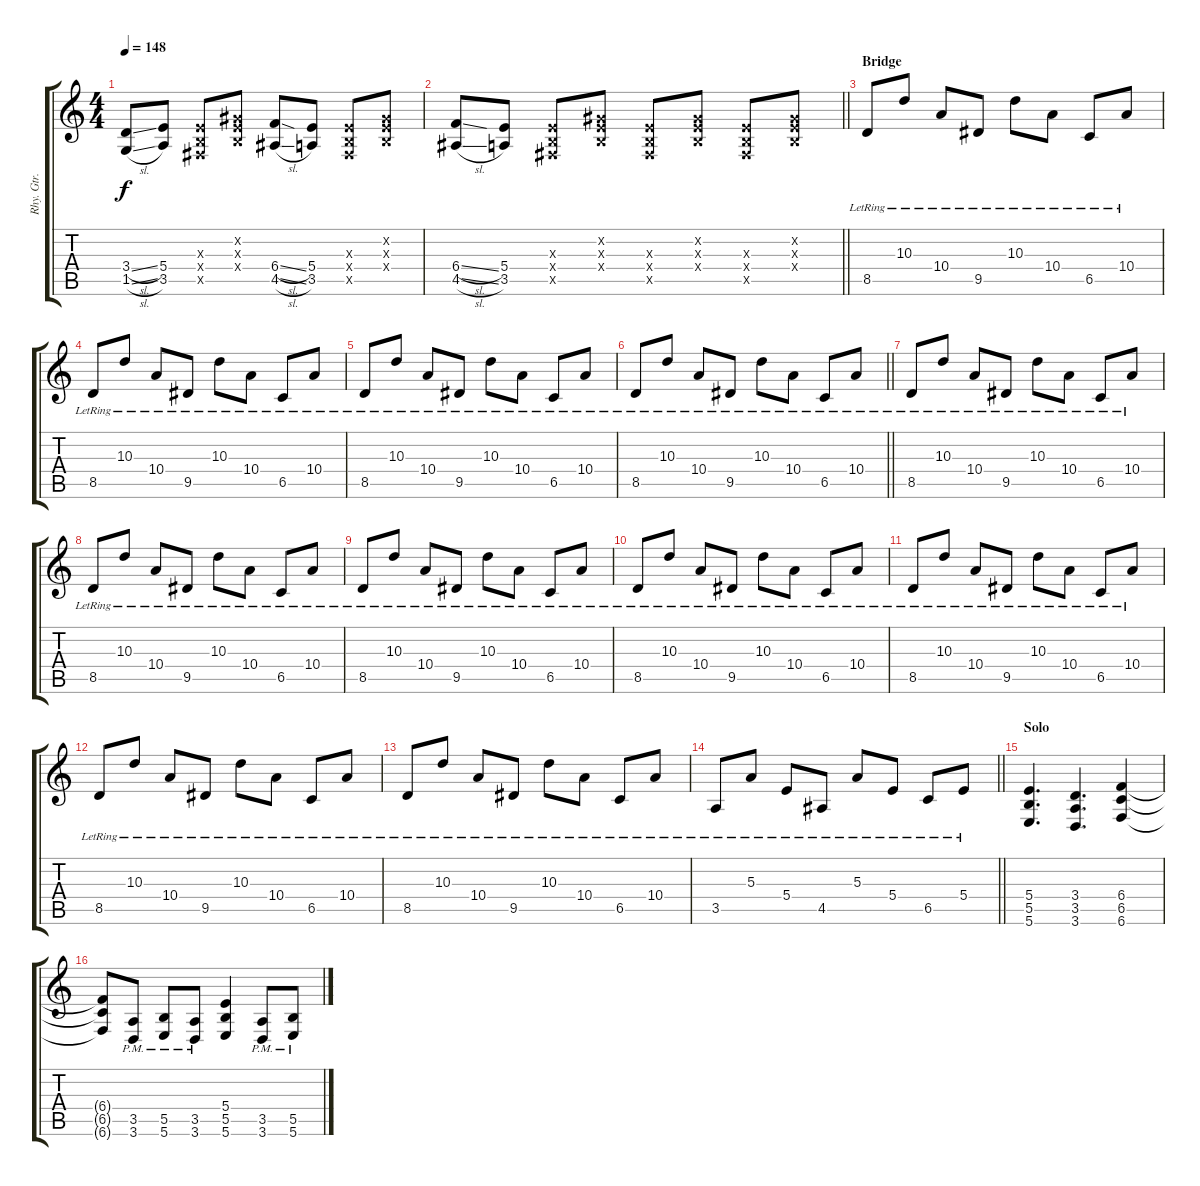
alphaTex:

\track ("Rhy. Gtr. 2" "Rhy. Gtr. ") {instrument distortionguitar}
\staff {score tabs}
\tuning (Db4 Ab3 E3 B2 Gb2 B1) {hide}
\ts (4 4)
\tempo 148
\clef g2
\ks c
(3.4{sl} 1.5{sl}).8{dy f} (5.4 3.5).8 (0.3{x} 0.4{x} 0.5{x}).8 (0.2{x} 0.3{x} 0.4{x}).8 (6.4{sl} 4.5{sl}).8 (5.4 3.5).8 (0.3{x} 0.4{x} 0.5{x}).8 (0.2{x} 0.3{x} 0.4{x}).8 |
\barLineRight lightlight
(6.4{sl} 4.5{sl}).8 (5.4 3.5).8 (0.3{x} 0.4{x} 0.5{x}).8 (0.2{x} 0.3{x} 0.4{x}).8 (0.3{x} 0.4{x} 0.5{x}).8 (0.2{x} 0.3{x} 0.4{x}).8 (0.3{x} 0.4{x} 0.5{x}).8 (0.2{x} 0.3{x} 0.4{x}).8 |
\section ("" "Bridge")
8.5{lr}.8 10.3{lr}.8 10.4{lr}.8 9.5{lr}.8 10.3{lr}.8 10.4{lr}.8 6.5{lr}.8 10.4{lr}.8 |
8.5{lr}.8 10.3{lr}.8 10.4{lr}.8 9.5{lr}.8 10.3{lr}.8 10.4{lr}.8 6.5{lr}.8 10.4{lr}.8 |
8.5{lr}.8 10.3{lr}.8 10.4{lr}.8 9.5{lr}.8 10.3{lr}.8 10.4{lr}.8 6.5{lr}.8 10.4{lr}.8 |
\barLineRight lightlight
8.5{lr}.8 10.3{lr}.8 10.4{lr}.8 9.5{lr}.8 10.3{lr}.8 10.4{lr}.8 6.5{lr}.8 10.4{lr}.8 |
\section ("" "")
8.5{lr}.8 10.3{lr}.8 10.4{lr}.8 9.5{lr}.8 10.3{lr}.8 10.4{lr}.8 6.5{lr}.8 10.4{lr}.8 |
8.5{lr}.8 10.3{lr}.8 10.4{lr}.8 9.5{lr}.8 10.3{lr}.8 10.4{lr}.8 6.5{lr}.8 10.4{lr}.8 |
8.5{lr}.8 10.3{lr}.8 10.4{lr}.8 9.5{lr}.8 10.3{lr}.8 10.4{lr}.8 6.5{lr}.8 10.4{lr}.8 |
8.5{lr}.8 10.3{lr}.8 10.4{lr}.8 9.5{lr}.8 10.3{lr}.8 10.4{lr}.8 6.5{lr}.8 10.4{lr}.8 |
8.5{lr}.8 10.3{lr}.8 10.4{lr}.8 9.5{lr}.8 10.3{lr}.8 10.4{lr}.8 6.5{lr}.8 10.4{lr}.8 |
8.5{lr}.8 10.3{lr}.8 10.4{lr}.8 9.5{lr}.8 10.3{lr}.8 10.4{lr}.8 6.5{lr}.8 10.4{lr}.8 |
8.5{lr}.8 10.3{lr}.8 10.4{lr}.8 9.5{lr}.8 10.3{lr}.8 10.4{lr}.8 6.5{lr}.8 10.4{lr}.8 |
\barLineRight lightlight
3.5{lr}.8 5.3{lr}.8 5.4{lr}.8 4.5{lr}.8 5.3{lr}.8 5.4{lr}.8 6.5{lr}.8 5.4{lr}.8 |
\section ("" "Solo")
(5.4 5.5 5.6).4{d} (3.4 3.5 3.6).4{d} (6.4 6.5 6.6).4 |
(6.4{t} 6.5{t} 6.6{t}).8 (3.5{pm} 3.6{pm}).8 (5.5{pm} 5.6{pm}).8 (3.5{pm} 3.6{pm}).8 (5.4 5.5 5.6).4 (3.5{pm} 3.6{pm}).8 (5.5{pm} 5.6{pm}).8
